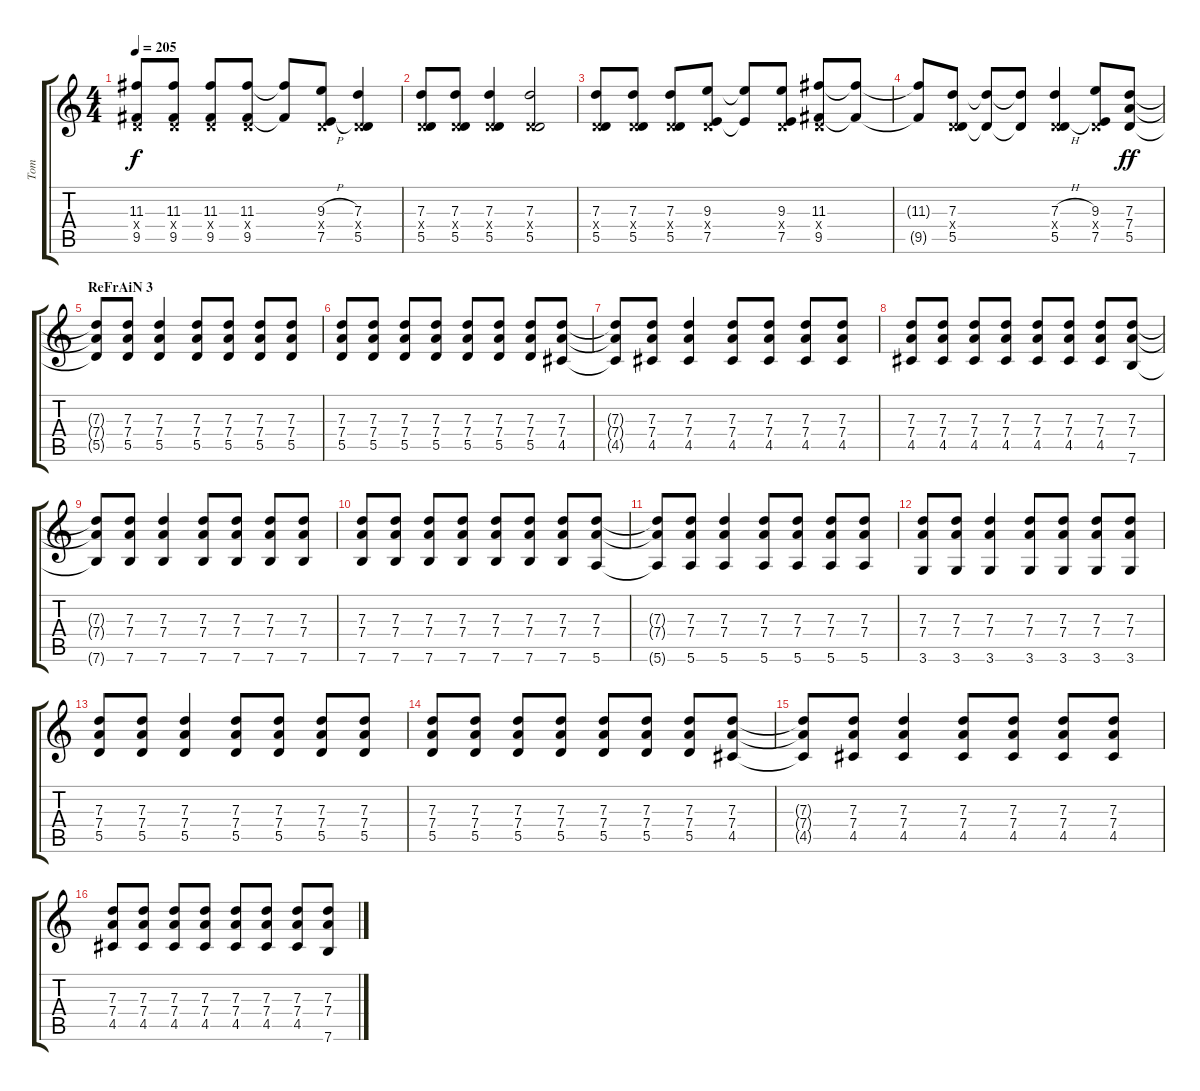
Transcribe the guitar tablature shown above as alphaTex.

\track ("Tom" "Tom") {instrument distortionguitar}
\staff {score tabs}
\tuning (E4 B3 G3 D3 A2 E2) {hide}
\ts (4 4)
\tempo 205
\clef g2
\ks c
(11.3 0.4{x} 9.5).8{dy f} (11.3 0.4{x} 9.5).8 (11.3 0.4{x} 9.5).8 (11.3 0.4{x} 9.5).8 (11.3{t} 9.5{t}).8 (9.3{h} 0.4{x} 7.5{h}).8 (7.3 0.4{x} 5.5).4 |
(7.3 0.4{x} 5.5).8 (7.3 0.4{x} 5.5).8 (7.3 0.4{x} 5.5).4 (7.3 0.4{x} 5.5).2 |
(7.3 0.4{x} 5.5).8 (7.3 0.4{x} 5.5).8 (7.3 0.4{x} 5.5).8 (9.3 0.4{x} 7.5).8 (9.3{t} 7.5{t}).8 (9.3 0.4{x} 7.5).8 (11.3 0.4{x} 9.5).8 (11.3{t} 9.5{t}).8 |
(11.3{t} 9.5{t}).8 (7.3 0.4{x} 5.5).8 (7.3{t} 5.5{t}).8 (7.3{t} 5.5{t}).8 (7.3{h} 0.4{x} 5.5{h}).4 (9.3 0.4{x} 7.5).8 (7.3 7.4 5.5).8{dy ff volume 13 instrument acousticguitarnylon} |
\section ("" "ReFrAiN 3")
(7.3{t} 7.4{t} 5.5{t}).8 (7.3 7.4 5.5).8 (7.3 7.4 5.5).4 (7.3 7.4 5.5).8 (7.3 7.4 5.5).8 (7.3 7.4 5.5).8 (7.3 7.4 5.5).8 |
(7.3 7.4 5.5).8 (7.3 7.4 5.5).8 (7.3 7.4 5.5).8 (7.3 7.4 5.5).8 (7.3 7.4 5.5).8 (7.3 7.4 5.5).8 (7.3 7.4 5.5).8 (7.3 7.4 4.5).8 |
(7.3{t} 7.4{t} 4.5{t}).8 (7.3 7.4 4.5).8 (7.3 7.4 4.5).4 (7.3 7.4 4.5).8 (7.3 7.4 4.5).8 (7.3 7.4 4.5).8 (7.3 7.4 4.5).8 |
(7.3 7.4 4.5).8 (7.3 7.4 4.5).8 (7.3 7.4 4.5).8 (7.3 7.4 4.5).8 (7.3 7.4 4.5).8 (7.3 7.4 4.5).8 (7.3 7.4 4.5).8 (7.3 7.4 7.6).8 |
(7.3{t} 7.4{t} 7.6{t}).8 (7.3 7.4 7.6).8 (7.3 7.4 7.6).4 (7.3 7.4 7.6).8 (7.3 7.4 7.6).8 (7.3 7.4 7.6).8 (7.3 7.4 7.6).8 |
(7.3 7.4 7.6).8 (7.3 7.4 7.6).8 (7.3 7.4 7.6).8 (7.3 7.4 7.6).8 (7.3 7.4 7.6).8 (7.3 7.4 7.6).8 (7.3 7.4 7.6).8 (7.3 7.4 5.6).8 |
(7.3{t} 7.4{t} 5.6{t}).8 (7.3 7.4 5.6).8 (7.3 7.4 5.6).4 (7.3 7.4 5.6).8 (7.3 7.4 5.6).8 (7.3 7.4 5.6).8 (7.3 7.4 5.6).8 |
(7.3 7.4 3.6).8 (7.3 7.4 3.6).8 (7.3 7.4 3.6).4 (7.3 7.4 3.6).8 (7.3 7.4 3.6).8 (7.3 7.4 3.6).8 (7.3 7.4 3.6).8 |
(7.3 7.4 5.5).8 (7.3 7.4 5.5).8 (7.3 7.4 5.5).4 (7.3 7.4 5.5).8 (7.3 7.4 5.5).8 (7.3 7.4 5.5).8 (7.3 7.4 5.5).8 |
(7.3 7.4 5.5).8 (7.3 7.4 5.5).8 (7.3 7.4 5.5).8 (7.3 7.4 5.5).8 (7.3 7.4 5.5).8 (7.3 7.4 5.5).8 (7.3 7.4 5.5).8 (7.3 7.4 4.5).8 |
(7.3{t} 7.4{t} 4.5{t}).8 (7.3 7.4 4.5).8 (7.3 7.4 4.5).4 (7.3 7.4 4.5).8 (7.3 7.4 4.5).8 (7.3 7.4 4.5).8 (7.3 7.4 4.5).8 |
(7.3 7.4 4.5).8 (7.3 7.4 4.5).8 (7.3 7.4 4.5).8 (7.3 7.4 4.5).8 (7.3 7.4 4.5).8 (7.3 7.4 4.5).8 (7.3 7.4 4.5).8 (7.3 7.4 7.6).8
